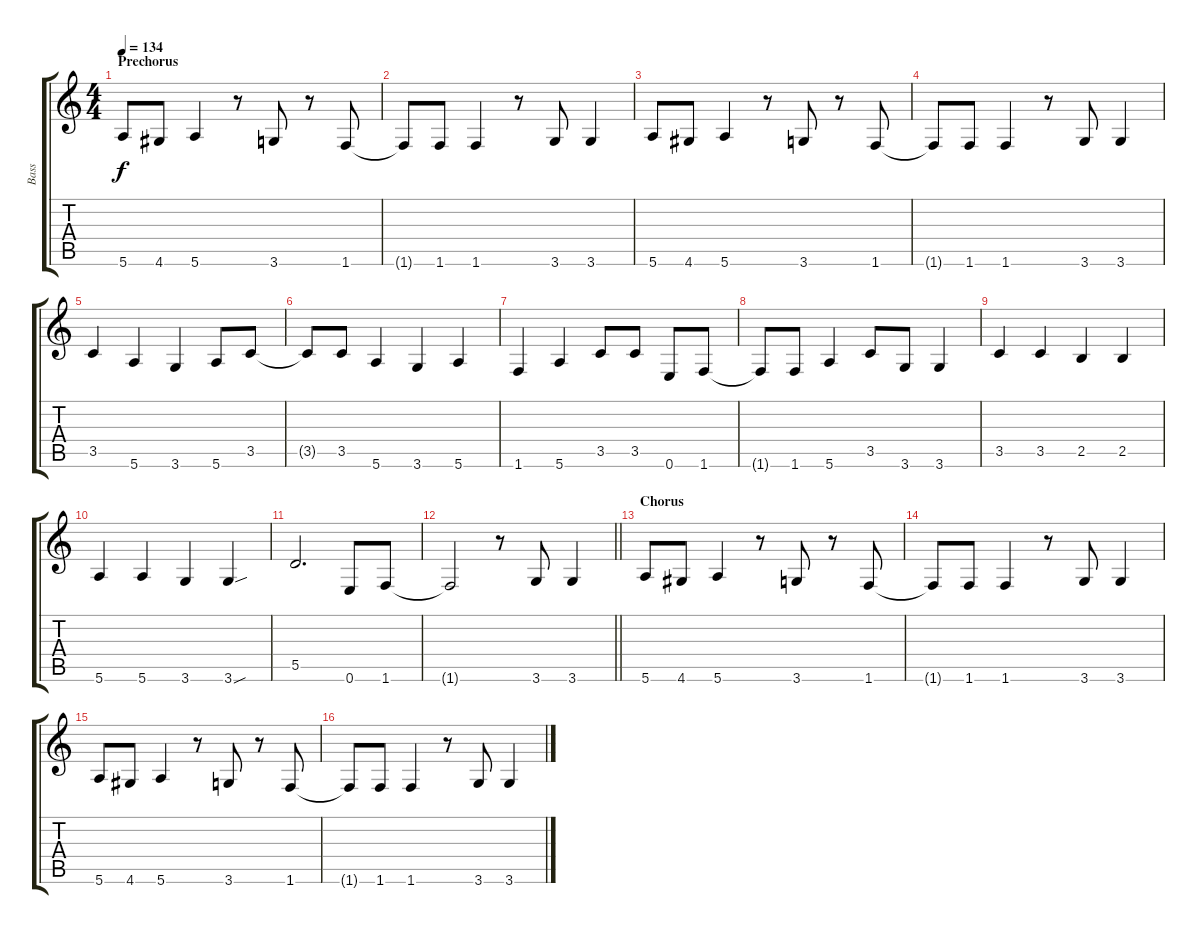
\track ("Bass" "Bass") {instrument electricbassfinger}
\staff {score tabs}
\tuning (E4 B3 G3 D3 A2 E2) {hide}
\ts (4 4)
\section ("" "Prechorus")
\tempo 134
\clef g2
\ks c
5.6.8{dy f volume 13} 4.6.8 5.6.4 r.8 3.6.8 r.8 1.6.8 |
1.6{t}.8 1.6.8 1.6.4 r.8 3.6.8 3.6.4 |
5.6.8{volume 13} 4.6.8 5.6.4 r.8 3.6.8 r.8 1.6.8 |
1.6{t}.8 1.6.8 1.6.4 r.8 3.6.8 3.6.4 |
3.5.4 5.6.4 3.6.4 5.6.8 3.5.8 |
3.5{t}.8 3.5.8 5.6.4 3.6.4 5.6.4 |
1.6.4 5.6.4 3.5.8 3.5.8 0.6.8 1.6.8 |
1.6{t}.8 1.6.8 5.6.4 3.5.8 3.6.8 3.6.4 |
3.5.4 3.5.4 2.5.4 2.5.4 |
5.6.4 5.6.4 3.6.4 3.6{sou}.4 |
5.5.2{d} 0.6.8 1.6.8 |
\barLineRight lightlight
1.6{t}.2 r.8 3.6.8 3.6.4 |
\section ("" "Chorus")
5.6.8{volume 13} 4.6.8 5.6.4 r.8 3.6.8 r.8 1.6.8 |
1.6{t}.8 1.6.8 1.6.4 r.8 3.6.8 3.6.4 |
5.6.8{volume 13} 4.6.8 5.6.4 r.8 3.6.8 r.8 1.6.8 |
1.6{t}.8 1.6.8 1.6.4 r.8 3.6.8 3.6.4
